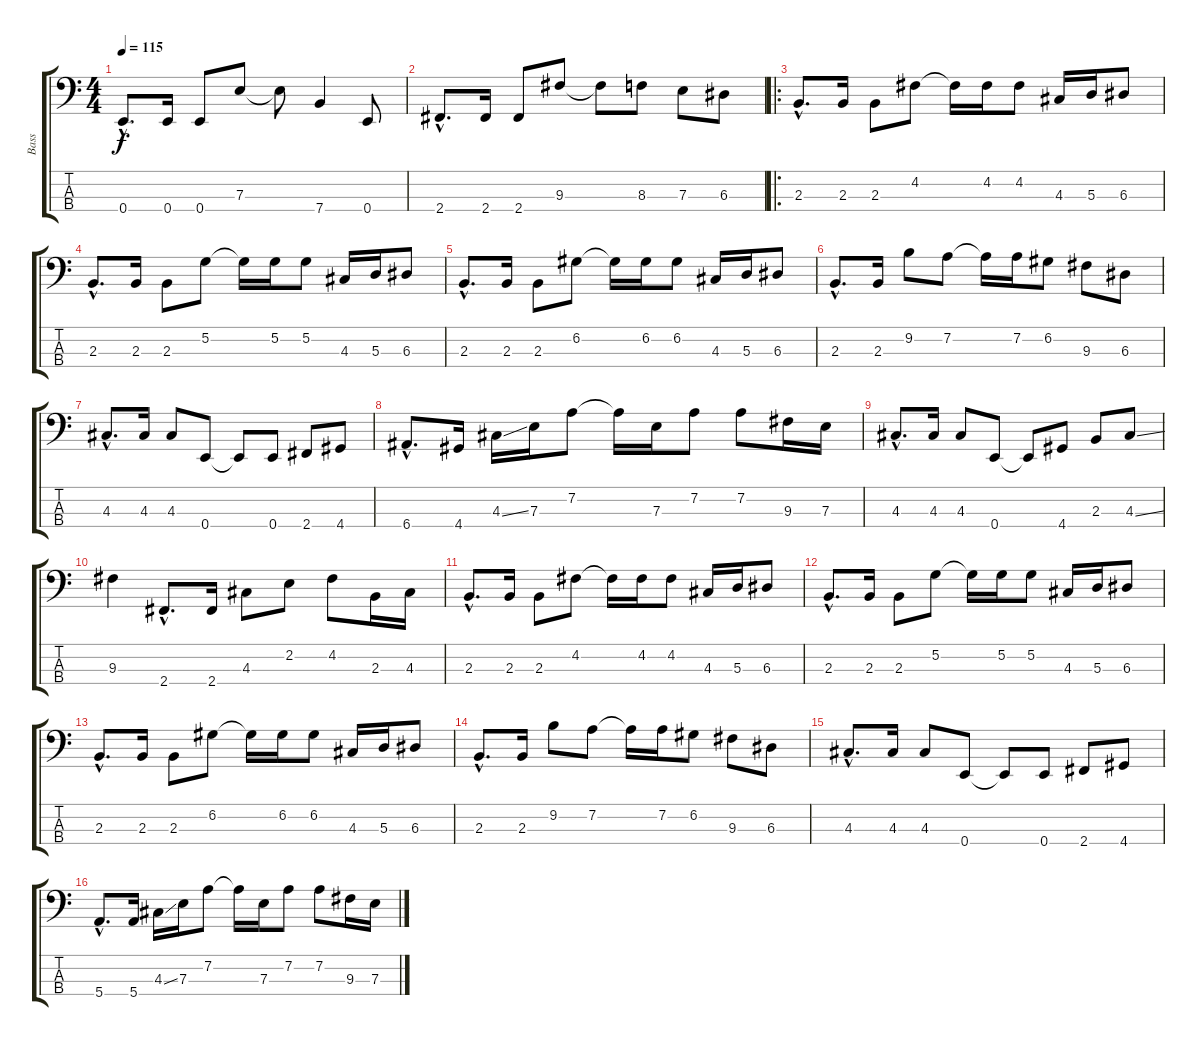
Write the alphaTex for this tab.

\track ("Bass" "Bass") {instrument electricbasspick}
\staff {score tabs}
\tuning (G2 D2 A1 E1) {hide}
\ts (4 4)
\tempo 115
\clef f4
\ks c
0.4{hac}.8{d dy f} 0.4.16 0.4.8 7.3.8 7.3{t}.8 7.4.4 0.4.8 |
2.4{hac}.8{d} 2.4.16 2.4.8 9.3.8 9.3{t}.8 8.3.8 7.3.8 6.3.8 |
\ro
2.3{hac}.8{d} 2.3.16 2.3.8 4.2.8 4.2{t}.16 4.2.16 4.2.8 4.3.16 5.3.16 6.3.8 |
2.3{hac}.8{d} 2.3.16 2.3.8 5.2.8 5.2{t}.16 5.2.16 5.2.8 4.3.16 5.3.16 6.3.8 |
2.3{hac}.8{d} 2.3.16 2.3.8 6.2.8 6.2{t}.16 6.2.16 6.2.8 4.3.16 5.3.16 6.3.8 |
2.3{hac}.8{d} 2.3.16 9.2.8 7.2.8 7.2{t}.16 7.2.16 6.2.8 9.3.8 6.3.8 |
4.3{hac}.8{d} 4.3.16 4.3.8 0.4.8 0.4{t}.8 0.4.8 2.4.8 4.4.8 |
6.4{hac}.8{d} 4.4.16 4.3{ss}.16 7.3.16 7.2.8 7.2{t}.16 7.3.16 7.2.8 7.2.8 9.3.16 7.3.16 |
4.3{hac}.8{d} 4.3.16 4.3.8 0.4.8 0.4{t}.8 4.4.8 2.3.8 4.3{ss}.8 |
9.3.4 2.4{hac}.8{d} 2.4.16 4.3.8 2.2.8 4.2.8 2.3.16 4.3.16 |
2.3{hac}.8{d} 2.3.16 2.3.8 4.2.8 4.2{t}.16 4.2.16 4.2.8 4.3.16 5.3.16 6.3.8 |
2.3{hac}.8{d} 2.3.16 2.3.8 5.2.8 5.2{t}.16 5.2.16 5.2.8 4.3.16 5.3.16 6.3.8 |
2.3{hac}.8{d} 2.3.16 2.3.8 6.2.8 6.2{t}.16 6.2.16 6.2.8 4.3.16 5.3.16 6.3.8 |
2.3{hac}.8{d} 2.3.16 9.2.8 7.2.8 7.2{t}.16 7.2.16 6.2.8 9.3.8 6.3.8 |
4.3{hac}.8{d} 4.3.16 4.3.8 0.4.8 0.4{t}.8 0.4.8 2.4.8 4.4.8 |
5.4{hac}.8{d} 5.4.16 4.3{ss}.16 7.3.16 7.2.8 7.2{t}.16 7.3.16 7.2.8 7.2.8 9.3.16 7.3.16
